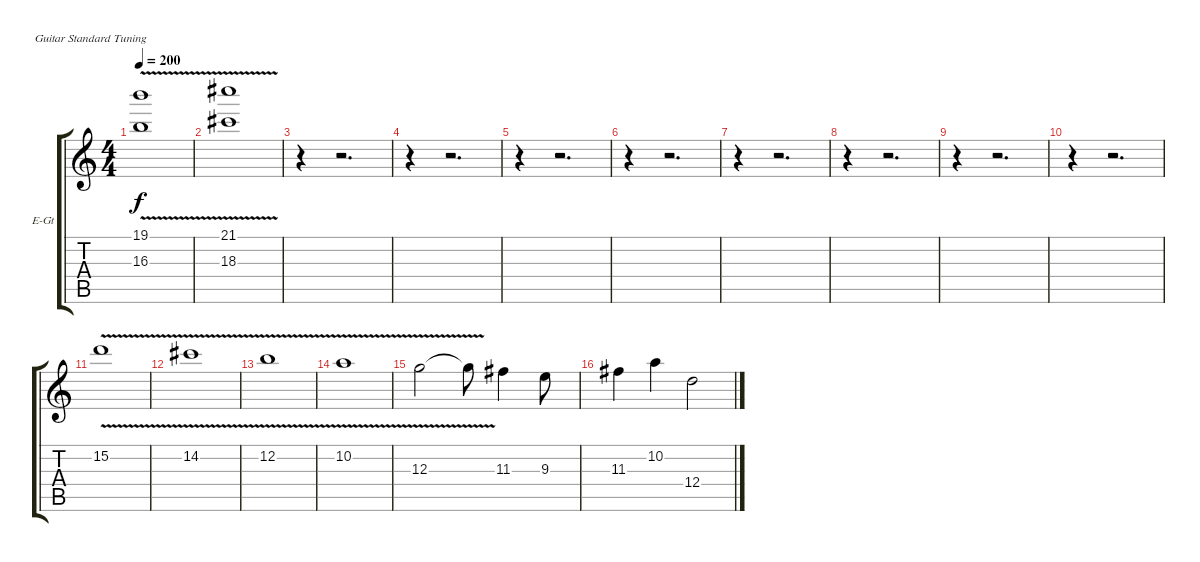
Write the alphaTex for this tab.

\bracketExtendMode groupsimilarinstruments
\firstSystemTrackNameOrientation horizontal
\otherSystemsTrackNameOrientation horizontal
\track ("Harmonizer" "E-Gt") {instrument distortionguitar}
\staff {score tabs}
\tuning (E4 B3 G3 D3 A2 E2)
\ts (4 4)
\tempo 200
\clef g2
\ks c
(19.1{v} 16.3).1{dy f} |
(21.1{v} 18.3).1 |
r.4 r.2{d} |
r.4 r.2{d} |
r.4 r.2{d} |
r.4 r.2{d} |
r.4 r.2{d} |
r.4 r.2{d} |
r.4 r.2{d} |
r.4 r.2{d} |
15.2{v}.1 |
14.2{v}.1 |
12.2{v}.1 |
10.2{v}.1 |
12.3{v}.2 12.3{v t}.8 11.3.4 9.3.8 |
11.3.4 10.2.4 12.4.2
